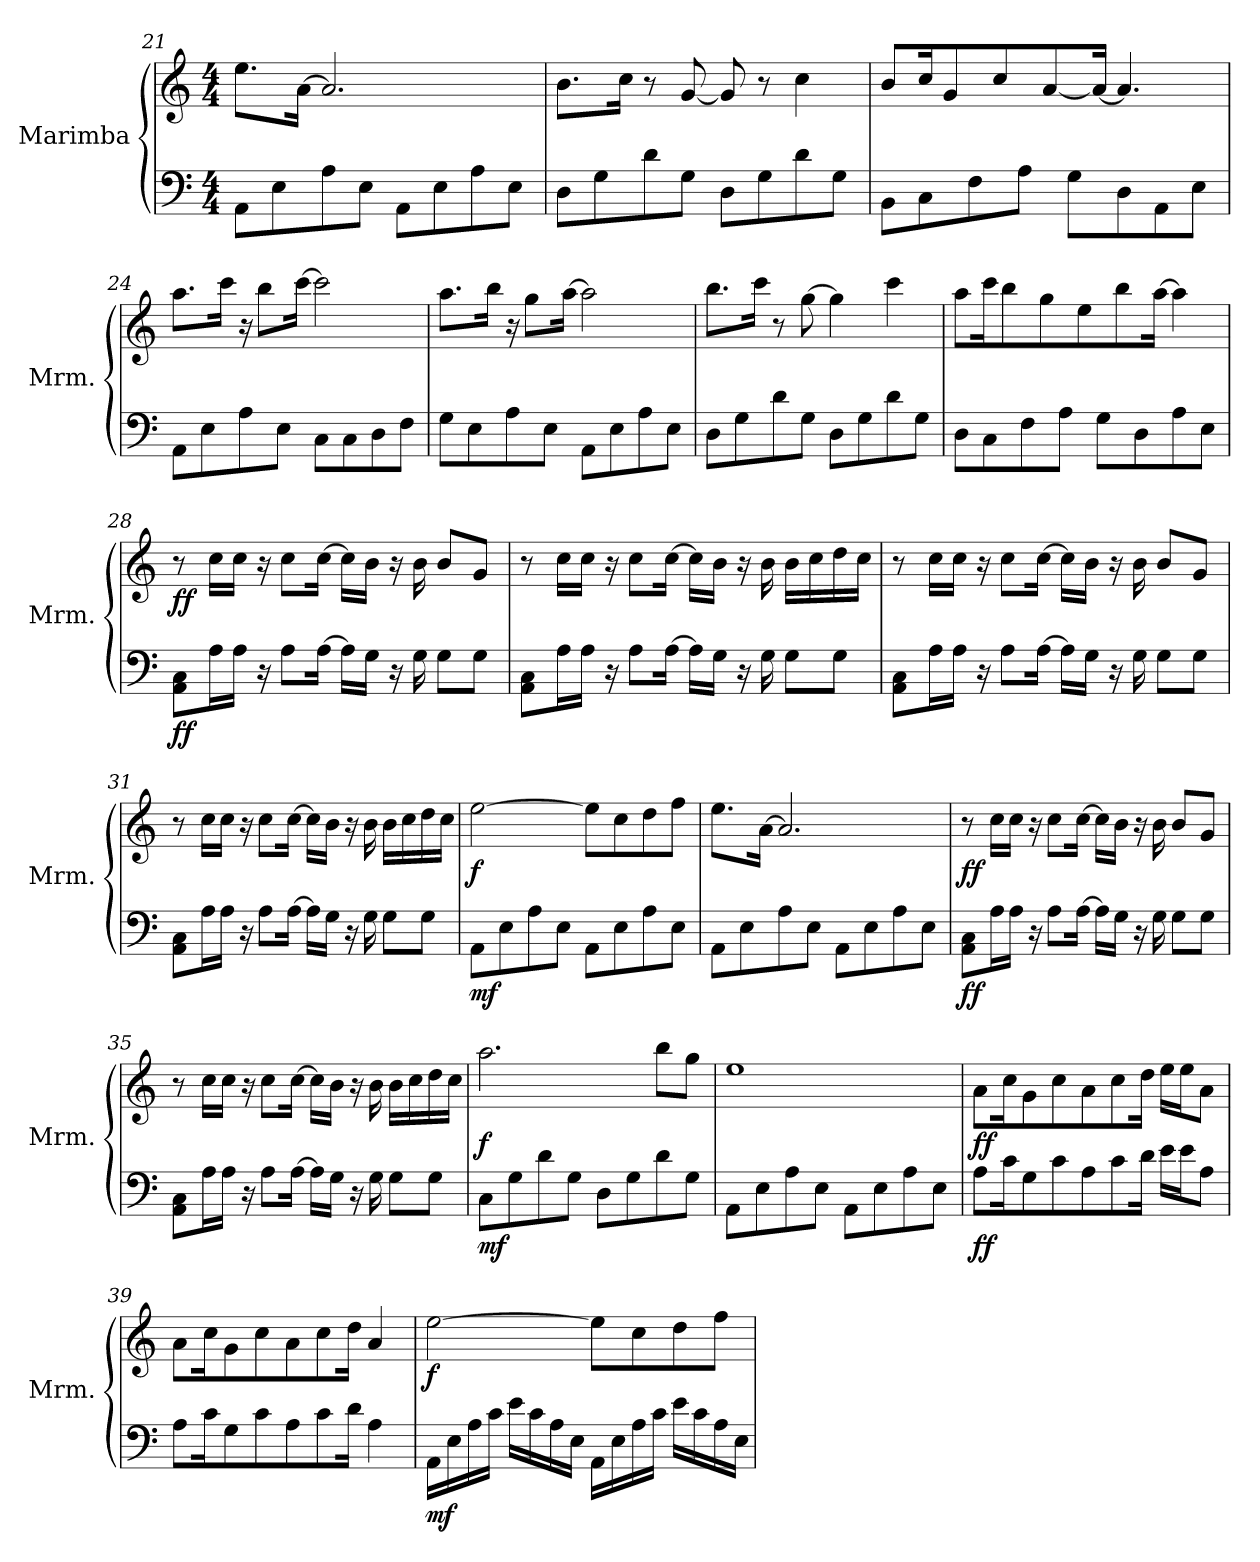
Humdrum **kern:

**kern	**dynam	**kern	**dynam
*part2	*part2	*part1	*part1
*staff2	*staff2	*staff1	*staff1
*I"Marimba	*	*I"Marimba	*
*I'Mrm.	*	*I'Mrm.	*
*clefF4	*	*clefG2	*
*k[]	*	*k[]	*
*M4/4	*	*M4/4	*
=21	=21	=21	=21
8AA\L	.	8.ee\L	.
8E\	.	.	.
.	.	[16a\Jk	.
8A\	.	2.a/]	.
8E\J	.	.	.
8AA\L	.	.	.
8E\	.	.	.
8A\	.	.	.
8E\J	.	.	.
!!LO:LB:g=z
=22	=22	=22	=22
8D\L	.	8.b\L	.
8G\	.	.	.
.	.	16cc\Jk	.
8d\	.	8r	.
8G\J	.	[8g/	.
8D\L	.	8g/]	.
8G\	.	8r	.
8d\	.	4cc\	.
8G\J	.	.	.
=23	=23	=23	=23
8BB\L	.	8b/L	.
8C\	.	16cc/K	.
.	.	8g/	.
8F\	.	.	.
.	.	8cc/	.
8A\J	.	.	.
.	.	[8a/	.
8G\L	.	.	.
.	.	16a/Jk_	.
8D\	.	4.a/]	.
8AA\	.	.	.
8E\J	.	.	.
=24	=24	=24	=24
8AA\L	.	8.aa\L	.
8E\	.	.	.
.	.	16ccc\Jk	.
8A\	.	16r	.
.	.	8bb\L	.
8E\J	.	.	.
.	.	[16ccc\Jk	.
8C\L	.	2ccc\]	.
8C\	.	.	.
8D\	.	.	.
8F\J	.	.	.
=25	=25	=25	=25
8G\L	.	8.aa\L	.
8E\	.	.	.
.	.	16bb\Jk	.
8A\	.	16r	.
.	.	8gg\L	.
8E\J	.	.	.
.	.	[16aa\Jk	.
8AA\L	.	2aa\]	.
8E\	.	.	.
8A\	.	.	.
8E\J	.	.	.
!!LO:PB:g=z
=26	=26	=26	=26
8D\L	.	8.bb\L	.
8G\	.	.	.
.	.	16ccc\Jk	.
8d\	.	8r	.
8G\J	.	[8gg\	.
8D\L	.	4gg\]	.
8G\	.	.	.
8d\	.	4ccc\	.
8G\J	.	.	.
=27	=27	=27	=27
8D\L	.	8aa\L	.
8C\	.	16ccc\K	.
.	.	8bb\	.
8F\	.	.	.
.	.	8gg\	.
8A\J	.	.	.
.	.	8ee\	.
8G\L	.	.	.
.	.	8bb\	.
8D\	.	.	.
.	.	[16aa\Jk	.
8A\	.	4aa\]	.
8E\J	.	.	.
=28	=28	=28	=28
!	!LO:DY:b	!	!LO:DY:b
8AA\ 8C\L	ff	8r	ff
16A\L	.	16cc\LL	.
16A\JJ	.	16cc\JJ	.
16r	.	16r	.
8A\L	.	8cc\L	.
[16A\Jk	.	[16cc\Jk	.
16A\LL]	.	16cc\LL]	.
16G\JJ	.	16b\JJ	.
16r	.	16r	.
16G\	.	16b\	.
8G\L	.	8b/L	.
8G\J	.	8g/J	.
!!LO:LB:g=z
=29	=29	=29	=29
8AA\ 8C\L	.	8r	.
16A\L	.	16cc\LL	.
16A\JJ	.	16cc\JJ	.
16r	.	16r	.
8A\L	.	8cc\L	.
[16A\Jk	.	[16cc\Jk	.
16A\LL]	.	16cc\LL]	.
16G\JJ	.	16b\JJ	.
16r	.	16r	.
16G\	.	16b\	.
8G\L	.	16b\LL	.
.	.	16cc\	.
8G\J	.	16dd\	.
.	.	16cc\JJ	.
=30	=30	=30	=30
8AA\ 8C\L	.	8r	.
16A\L	.	16cc\LL	.
16A\JJ	.	16cc\JJ	.
16r	.	16r	.
8A\L	.	8cc\L	.
[16A\Jk	.	[16cc\Jk	.
16A\LL]	.	16cc\LL]	.
16G\JJ	.	16b\JJ	.
16r	.	16r	.
16G\	.	16b\	.
8G\L	.	8b/L	.
8G\J	.	8g/J	.
=31	=31	=31	=31
8AA\ 8C\L	.	8r	.
16A\L	.	16cc\LL	.
16A\JJ	.	16cc\JJ	.
16r	.	16r	.
8A\L	.	8cc\L	.
[16A\Jk	.	[16cc\Jk	.
16A\LL]	.	16cc\LL]	.
16G\JJ	.	16b\JJ	.
16r	.	16r	.
16G\	.	16b\	.
8G\L	.	16b\LL	.
.	.	16cc\	.
8G\J	.	16dd\	.
.	.	16cc\JJ	.
!!LO:LB:g=z
=32	=32	=32	=32
!	!LO:DY:b	!	!LO:DY:b
8AA\L	mf	[2ee\	f
8E\	.	.	.
8A\	.	.	.
8E\J	.	.	.
8AA\L	.	8ee\L]	.
8E\	.	8cc\	.
8A\	.	8dd\	.
8E\J	.	8ff\J	.
=33	=33	=33	=33
8AA\L	.	8.ee\L	.
8E\	.	.	.
.	.	[16a\Jk	.
8A\	.	2.a/]	.
8E\J	.	.	.
8AA\L	.	.	.
8E\	.	.	.
8A\	.	.	.
8E\J	.	.	.
=34	=34	=34	=34
!	!LO:DY:b	!	!LO:DY:b
8AA\ 8C\L	ff	8r	ff
16A\L	.	16cc\LL	.
16A\JJ	.	16cc\JJ	.
16r	.	16r	.
8A\L	.	8cc\L	.
[16A\Jk	.	[16cc\Jk	.
16A\LL]	.	16cc\LL]	.
16G\JJ	.	16b\JJ	.
16r	.	16r	.
16G\	.	16b\	.
8G\L	.	8b/L	.
8G\J	.	8g/J	.
=35	=35	=35	=35
8AA\ 8C\L	.	8r	.
16A\L	.	16cc\LL	.
16A\JJ	.	16cc\JJ	.
16r	.	16r	.
8A\L	.	8cc\L	.
[16A\Jk	.	[16cc\Jk	.
16A\LL]	.	16cc\LL]	.
16G\JJ	.	16b\JJ	.
16r	.	16r	.
16G\	.	16b\	.
8G\L	.	16b\LL	.
.	.	16cc\	.
8G\J	.	16dd\	.
.	.	16cc\JJ	.
!!LO:LB:g=z
=36	=36	=36	=36
!	!LO:DY:b	!	!LO:DY:b
8C\L	mf	2.aa\	f
8G\	.	.	.
8d\	.	.	.
8G\J	.	.	.
8D\L	.	.	.
8G\	.	.	.
8d\	.	8bb\L	.
8G\J	.	8gg\J	.
=37	=37	=37	=37
8AA\L	.	1ee	.
8E\	.	.	.
8A\	.	.	.
8E\J	.	.	.
8AA\L	.	.	.
8E\	.	.	.
8A\	.	.	.
8E\J	.	.	.
=38	=38	=38	=38
!	!LO:DY:b	!	!LO:DY:b
8A\L	ff	8a\L	ff
16c\K	.	16cc\K	.
8G\	.	8g\	.
8c\	.	8cc\	.
8A\	.	8a\	.
8c\	.	8cc\	.
16d\Jk	.	16dd\Jk	.
16e\LL	.	16ee\LL	.
16e\J	.	16ee\J	.
8A\J	.	8a\J	.
=39	=39	=39	=39
8A\L	.	8a\L	.
16c\K	.	16cc\K	.
8G\	.	8g\	.
8c\	.	8cc\	.
8A\	.	8a\	.
8c\	.	8cc\	.
16d\Jk	.	16dd\Jk	.
4A\	.	4a/	.
!!LO:LB:g=z
=40	=40	=40	=40
!	!LO:DY:b	!	!LO:DY:b
16AA\LL	mf	[2ee\	f
16E\	.	.	.
16A\	.	.	.
16c\JJ	.	.	.
16e\LL	.	.	.
16c\	.	.	.
16A\	.	.	.
16E\JJ	.	.	.
16AA\LL	.	8ee\L]	.
16E\	.	.	.
16A\	.	8cc\	.
16c\JJ	.	.	.
16e\LL	.	8dd\	.
16c\	.	.	.
16A\	.	8ff\J	.
16E\JJ	.	.	.
=	=	=	=
*-	*-	*-	*-
